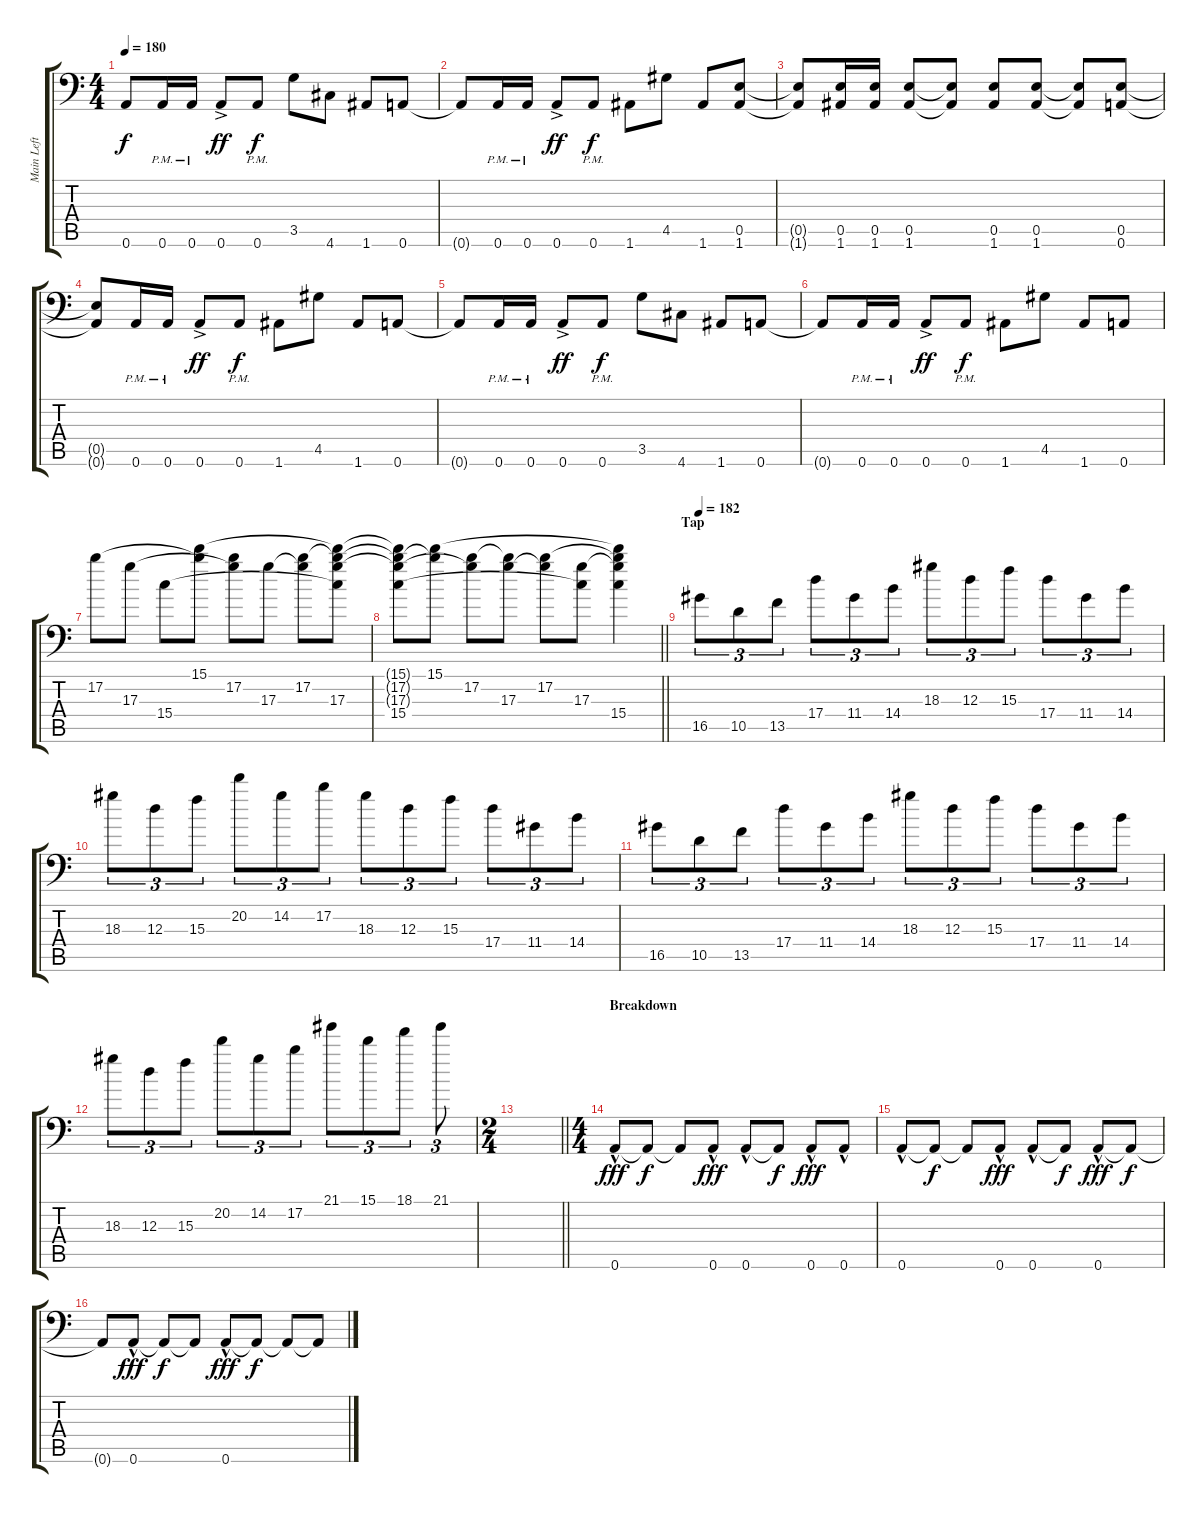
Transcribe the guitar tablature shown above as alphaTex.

\track ("Main Left" "Main Left") {instrument distortionguitar}
\staff {score tabs}
\tuning (B3 Gb3 D3 A2 E2 A1) {hide}
\ts (4 4)
\tempo 180
\clef f4
\ks c
0.6{t}.8{dy f} 0.6{pm}.16 0.6{pm}.16 0.6{ac}.8{dy ff} 0.6{pm}.8{dy f} 3.5.8 4.6.8 1.6.8 0.6.8 |
0.6{t}.8 0.6{pm}.16 0.6{pm}.16 0.6{ac}.8{dy ff} 0.6{pm}.8{dy f} 1.6.8 4.5.8 1.6.8 (0.5 1.6).8 |
(0.5{t} 1.6{t}).8 (0.5 1.6).16 (0.5 1.6).16 (0.5 1.6).8 (0.5{t} 1.6{t}).8 (0.5 1.6).8 (0.5 1.6).8 (0.5{t} 1.6{t}).8 (0.5 0.6).8 |
(0.5{t} 0.6{t}).8 0.6{pm}.16 0.6{pm}.16 0.6{ac}.8{dy ff} 0.6{pm}.8{dy f} 1.6.8 4.5.8 1.6.8 0.6.8 |
0.6{t}.8 0.6{pm}.16 0.6{pm}.16 0.6{ac}.8{dy ff} 0.6{pm}.8{dy f} 3.5.8 4.6.8 1.6.8 0.6.8 |
0.6{t}.8 0.6{pm}.16 0.6{pm}.16 0.6{ac}.8{dy ff} 0.6{pm}.8{dy f} 1.6.8 4.5.8 1.6.8 0.6.8 |
17.2.8{volume 11} 17.3.8 15.4.8 (15.1 17.2{t}).8 (17.2 17.3{t}).8 17.3.8 (17.2 17.3{t}).8 (15.1{t} 17.2{t} 17.3 15.4{t}).8 |
\barLineRight lightlight
(15.1{t} 17.2{t} 17.3{t} 15.4).8 (15.1 17.2{t}).8 (17.2 17.3{t}).8 (17.2{t} 17.3).8 (17.2 17.3{t}).8 (17.3 15.4{t}).8 (15.1{t} 17.2{t} 17.3{t} 15.4).4 |
\section ("" "Tap")
\tempo 182
16.5.8{tu (3 2)} 10.5.8{tu (3 2)} 13.5.8{tu (3 2)} 17.4.8{tu (3 2)} 11.4.8{tu (3 2)} 14.4.8{tu (3 2)} 18.3.8{tu (3 2)} 12.3.8{tu (3 2)} 15.3.8{tu (3 2)} 17.4.8{tu (3 2)} 11.4.8{tu (3 2)} 14.4.8{tu (3 2)} |
18.3.8{tu (3 2)} 12.3.8{tu (3 2)} 15.3.8{tu (3 2)} 20.2.8{tu (3 2)} 14.2.8{tu (3 2)} 17.2.8{tu (3 2)} 18.3.8{tu (3 2)} 12.3.8{tu (3 2)} 15.3.8{tu (3 2)} 17.4.8{tu (3 2)} 11.4.8{tu (3 2)} 14.4.8{tu (3 2)} |
16.5.8{tu (3 2)} 10.5.8{tu (3 2)} 13.5.8{tu (3 2)} 17.4.8{tu (3 2)} 11.4.8{tu (3 2)} 14.4.8{tu (3 2)} 18.3.8{tu (3 2)} 12.3.8{tu (3 2)} 15.3.8{tu (3 2)} 17.4.8{tu (3 2)} 11.4.8{tu (3 2)} 14.4.8{tu (3 2)} |
18.3.8{tu (3 2)} 12.3.8{tu (3 2)} 15.3.8{tu (3 2)} 20.2.8{tu (3 2)} 14.2.8{tu (3 2)} 17.2.8{tu (3 2)} 21.1.8{tu (3 2)} 15.1.8{tu (3 2)} 18.1.8{tu (3 2)} 21.1.8{tu (3 2)} |
\ts (2 4)
\barLineRight lightlight
|
\ts (4 4)
\section ("" "Breakdown")
0.6{hac}.8{dy fff} 0.6{t}.8{dy f} 0.6{t}.8 0.6{hac}.8{dy fff} 0.6{hac}.8 0.6{t}.8{dy f} 0.6{hac}.8{dy fff} 0.6{hac}.8 |
0.6{hac}.8 0.6{t}.8{dy f} 0.6{t}.8 0.6{hac}.8{dy fff} 0.6{hac}.8 0.6{t}.8{dy f} 0.6{hac}.8{dy fff} 0.6{t}.8{dy f} |
0.6{t}.8 0.6{hac}.8{dy fff} 0.6{t}.8{dy f} 0.6{t}.8 0.6{hac}.8{dy fff} 0.6{t}.8{dy f} 0.6{t}.8 0.6{t}.8
